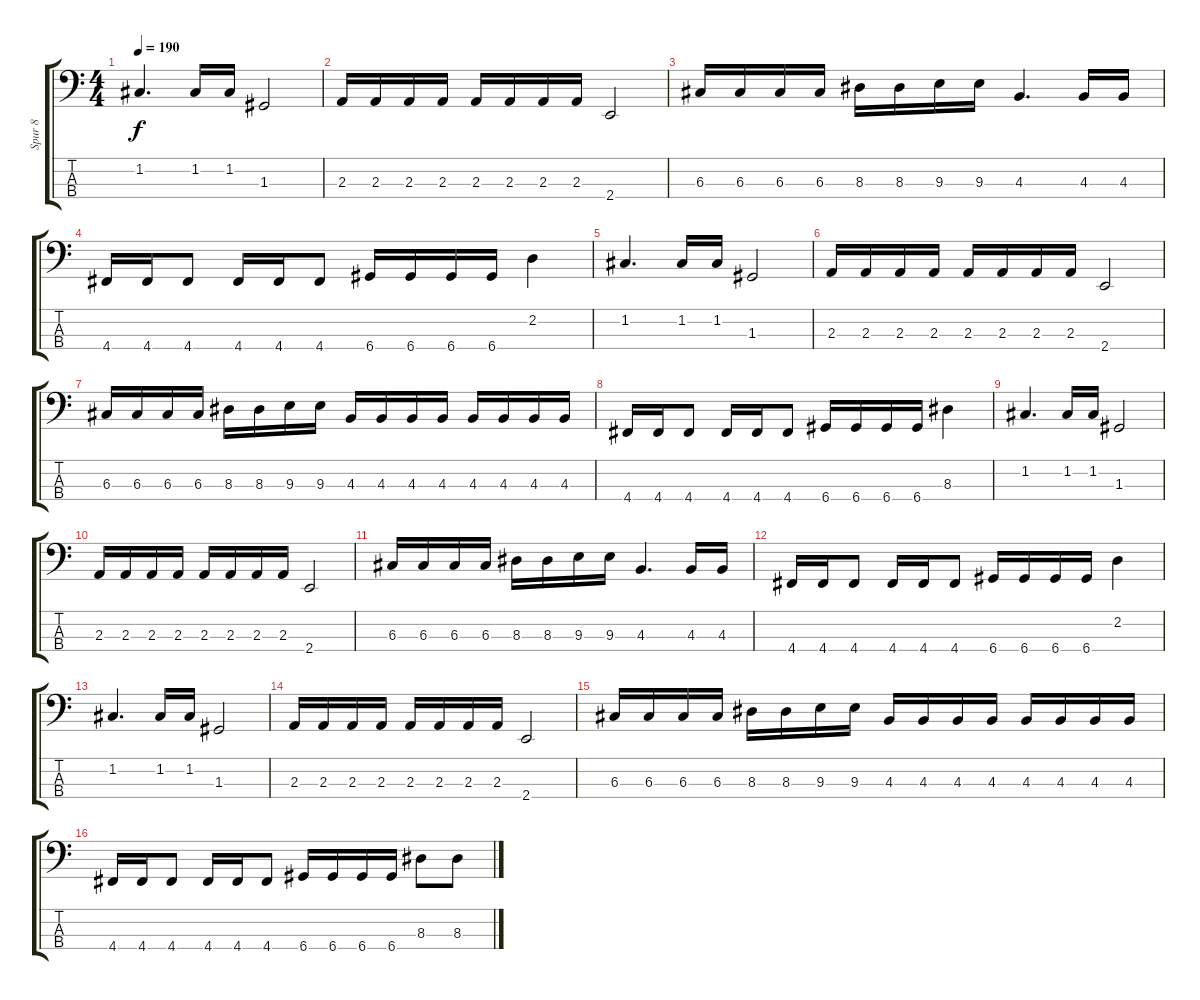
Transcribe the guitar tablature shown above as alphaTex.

\track ("Spur 8" "Spur 8") {instrument electricbassfinger}
\staff {score tabs}
\tuning (F2 C2 G1 D1) {hide}
\ts (4 4)
\tempo 190
\clef f4
\ks c
1.2.4{d dy f} 1.2.16 1.2.16 1.3.2 |
2.3.16 2.3.16 2.3.16 2.3.16 2.3.16 2.3.16 2.3.16 2.3.16 2.4.2 |
6.3.16 6.3.16 6.3.16 6.3.16 8.3.16 8.3.16 9.3.16 9.3.16 4.3.4{d} 4.3.16 4.3.16 |
4.4.16 4.4.16 4.4.8 4.4.16 4.4.16 4.4.8 6.4.16 6.4.16 6.4.16 6.4.16 2.2.4 |
1.2.4{d} 1.2.16 1.2.16 1.3.2 |
2.3.16 2.3.16 2.3.16 2.3.16 2.3.16 2.3.16 2.3.16 2.3.16 2.4.2 |
6.3.16 6.3.16 6.3.16 6.3.16 8.3.16 8.3.16 9.3.16 9.3.16 4.3.16 4.3.16 4.3.16 4.3.16 4.3.16 4.3.16 4.3.16 4.3.16 |
4.4.16 4.4.16 4.4.8 4.4.16 4.4.16 4.4.8 6.4.16 6.4.16 6.4.16 6.4.16 8.3.4 |
1.2.4{d} 1.2.16 1.2.16 1.3.2 |
2.3.16 2.3.16 2.3.16 2.3.16 2.3.16 2.3.16 2.3.16 2.3.16 2.4.2 |
6.3.16 6.3.16 6.3.16 6.3.16 8.3.16 8.3.16 9.3.16 9.3.16 4.3.4{d} 4.3.16 4.3.16 |
4.4.16 4.4.16 4.4.8 4.4.16 4.4.16 4.4.8 6.4.16 6.4.16 6.4.16 6.4.16 2.2.4 |
1.2.4{d} 1.2.16 1.2.16 1.3.2 |
2.3.16 2.3.16 2.3.16 2.3.16 2.3.16 2.3.16 2.3.16 2.3.16 2.4.2 |
6.3.16 6.3.16 6.3.16 6.3.16 8.3.16 8.3.16 9.3.16 9.3.16 4.3.16 4.3.16 4.3.16 4.3.16 4.3.16 4.3.16 4.3.16 4.3.16 |
4.4.16 4.4.16 4.4.8 4.4.16 4.4.16 4.4.8 6.4.16 6.4.16 6.4.16 6.4.16 8.3.8 8.3.8
